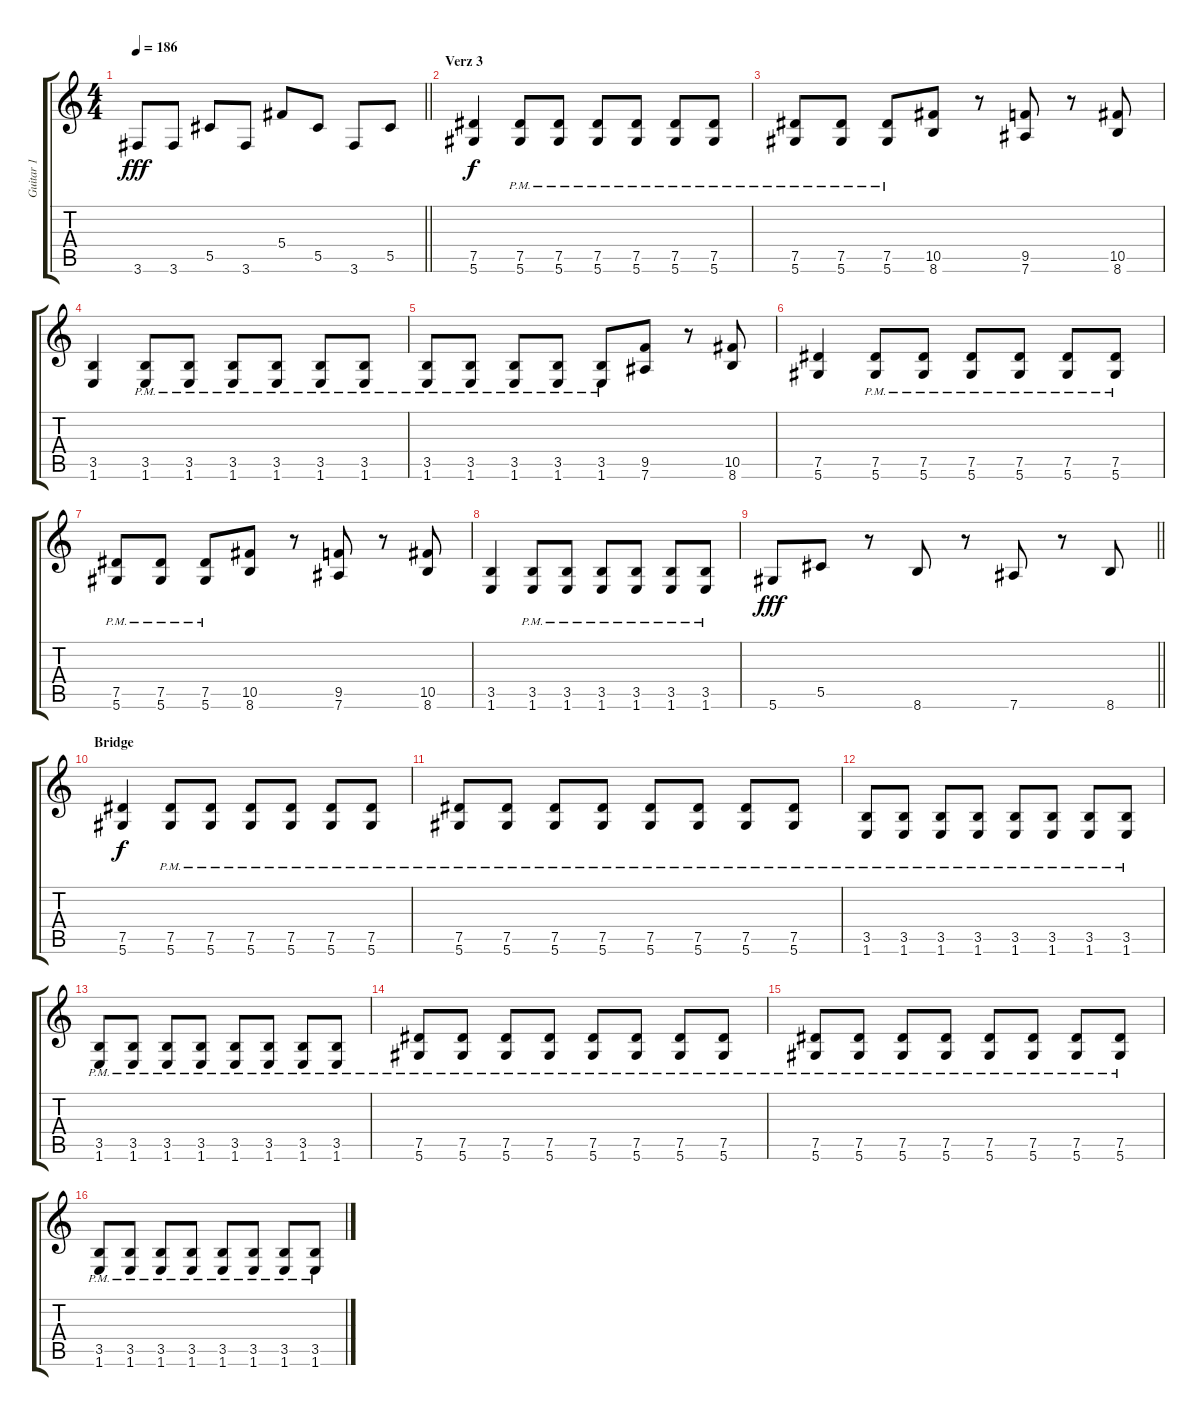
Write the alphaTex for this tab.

\track ("Guitar 1" "Guitar 1") {solo instrument distortionguitar}
\staff {score tabs}
\tuning (Eb4 Bb3 Gb3 Db3 Ab2 Eb2) {hide}
\ts (4 4)
\tempo 186
\clef g2
\barLineRight lightlight
\ks c
3.6.8{dy fff} 3.6.8 5.5.8 3.6.8 5.4.8 5.5.8 3.6.8 5.5.8 |
\section ("" "Verz 3")
(7.5 5.6).4{dy f} (7.5{pm} 5.6{pm}).8 (7.5{pm} 5.6{pm}).8 (7.5{pm} 5.6{pm}).8 (7.5{pm} 5.6{pm}).8 (7.5{pm} 5.6{pm}).8 (7.5{pm} 5.6{pm}).8 |
(7.5{pm} 5.6{pm}).8 (7.5{pm} 5.6{pm}).8 (7.5{pm} 5.6{pm}).8 (10.5 8.6).8 r.8 (9.5 7.6).8 r.8 (10.5 8.6).8 |
(3.5 1.6).4 (3.5{pm} 1.6{pm}).8 (3.5{pm} 1.6{pm}).8 (3.5{pm} 1.6{pm}).8 (3.5{pm} 1.6{pm}).8 (3.5{pm} 1.6{pm}).8 (3.5{pm} 1.6{pm}).8 |
(3.5{pm} 1.6{pm}).8 (3.5{pm} 1.6{pm}).8 (3.5{pm} 1.6{pm}).8 (3.5{pm} 1.6{pm}).8 (3.5{pm} 1.6{pm}).8 (9.5 7.6).8 r.8 (10.5 8.6).8 |
(7.5 5.6).4 (7.5{pm} 5.6{pm}).8 (7.5{pm} 5.6{pm}).8 (7.5{pm} 5.6{pm}).8 (7.5{pm} 5.6{pm}).8 (7.5{pm} 5.6{pm}).8 (7.5{pm} 5.6{pm}).8 |
(7.5{pm} 5.6{pm}).8 (7.5{pm} 5.6{pm}).8 (7.5{pm} 5.6{pm}).8 (10.5 8.6).8 r.8 (9.5 7.6).8 r.8 (10.5 8.6).8 |
(3.5 1.6).4 (3.5{pm} 1.6{pm}).8 (3.5{pm} 1.6{pm}).8 (3.5{pm} 1.6{pm}).8 (3.5{pm} 1.6{pm}).8 (3.5{pm} 1.6{pm}).8 (3.5{pm} 1.6{pm}).8 |
\barLineRight lightlight
5.6.8{dy fff} 5.5.8 r.8 8.6.8 r.8 7.6.8 r.8 8.6.8 |
\section ("" "Bridge")
(7.5 5.6).4{dy f} (7.5{pm} 5.6{pm}).8 (7.5{pm} 5.6{pm}).8 (7.5{pm} 5.6{pm}).8 (7.5{pm} 5.6{pm}).8 (7.5{pm} 5.6{pm}).8 (7.5{pm} 5.6{pm}).8 |
(7.5{pm} 5.6{pm}).8 (7.5{pm} 5.6{pm}).8 (7.5{pm} 5.6{pm}).8 (7.5{pm} 5.6{pm}).8 (7.5{pm} 5.6{pm}).8 (7.5{pm} 5.6{pm}).8 (7.5{pm} 5.6{pm}).8 (7.5{pm} 5.6{pm}).8 |
(3.5{pm} 1.6{pm}).8 (3.5{pm} 1.6{pm}).8 (3.5{pm} 1.6{pm}).8 (3.5{pm} 1.6{pm}).8 (3.5{pm} 1.6{pm}).8 (3.5{pm} 1.6{pm}).8 (3.5{pm} 1.6{pm}).8 (3.5{pm} 1.6{pm}).8 |
(3.5{pm} 1.6{pm}).8 (3.5{pm} 1.6{pm}).8 (3.5{pm} 1.6{pm}).8 (3.5{pm} 1.6{pm}).8 (3.5{pm} 1.6{pm}).8 (3.5{pm} 1.6{pm}).8 (3.5{pm} 1.6{pm}).8 (3.5{pm} 1.6{pm}).8 |
(7.5{pm} 5.6{pm}).8 (7.5{pm} 5.6{pm}).8 (7.5{pm} 5.6{pm}).8 (7.5{pm} 5.6{pm}).8 (7.5{pm} 5.6{pm}).8 (7.5{pm} 5.6{pm}).8 (7.5{pm} 5.6{pm}).8 (7.5{pm} 5.6{pm}).8 |
(7.5{pm} 5.6{pm}).8 (7.5{pm} 5.6{pm}).8 (7.5{pm} 5.6{pm}).8 (7.5{pm} 5.6{pm}).8 (7.5{pm} 5.6{pm}).8 (7.5{pm} 5.6{pm}).8 (7.5{pm} 5.6{pm}).8 (7.5{pm} 5.6{pm}).8 |
(3.5{pm} 1.6{pm}).8 (3.5{pm} 1.6{pm}).8 (3.5{pm} 1.6{pm}).8 (3.5{pm} 1.6{pm}).8 (3.5{pm} 1.6{pm}).8 (3.5{pm} 1.6{pm}).8 (3.5{pm} 1.6{pm}).8 (3.5{pm} 1.6{pm}).8
